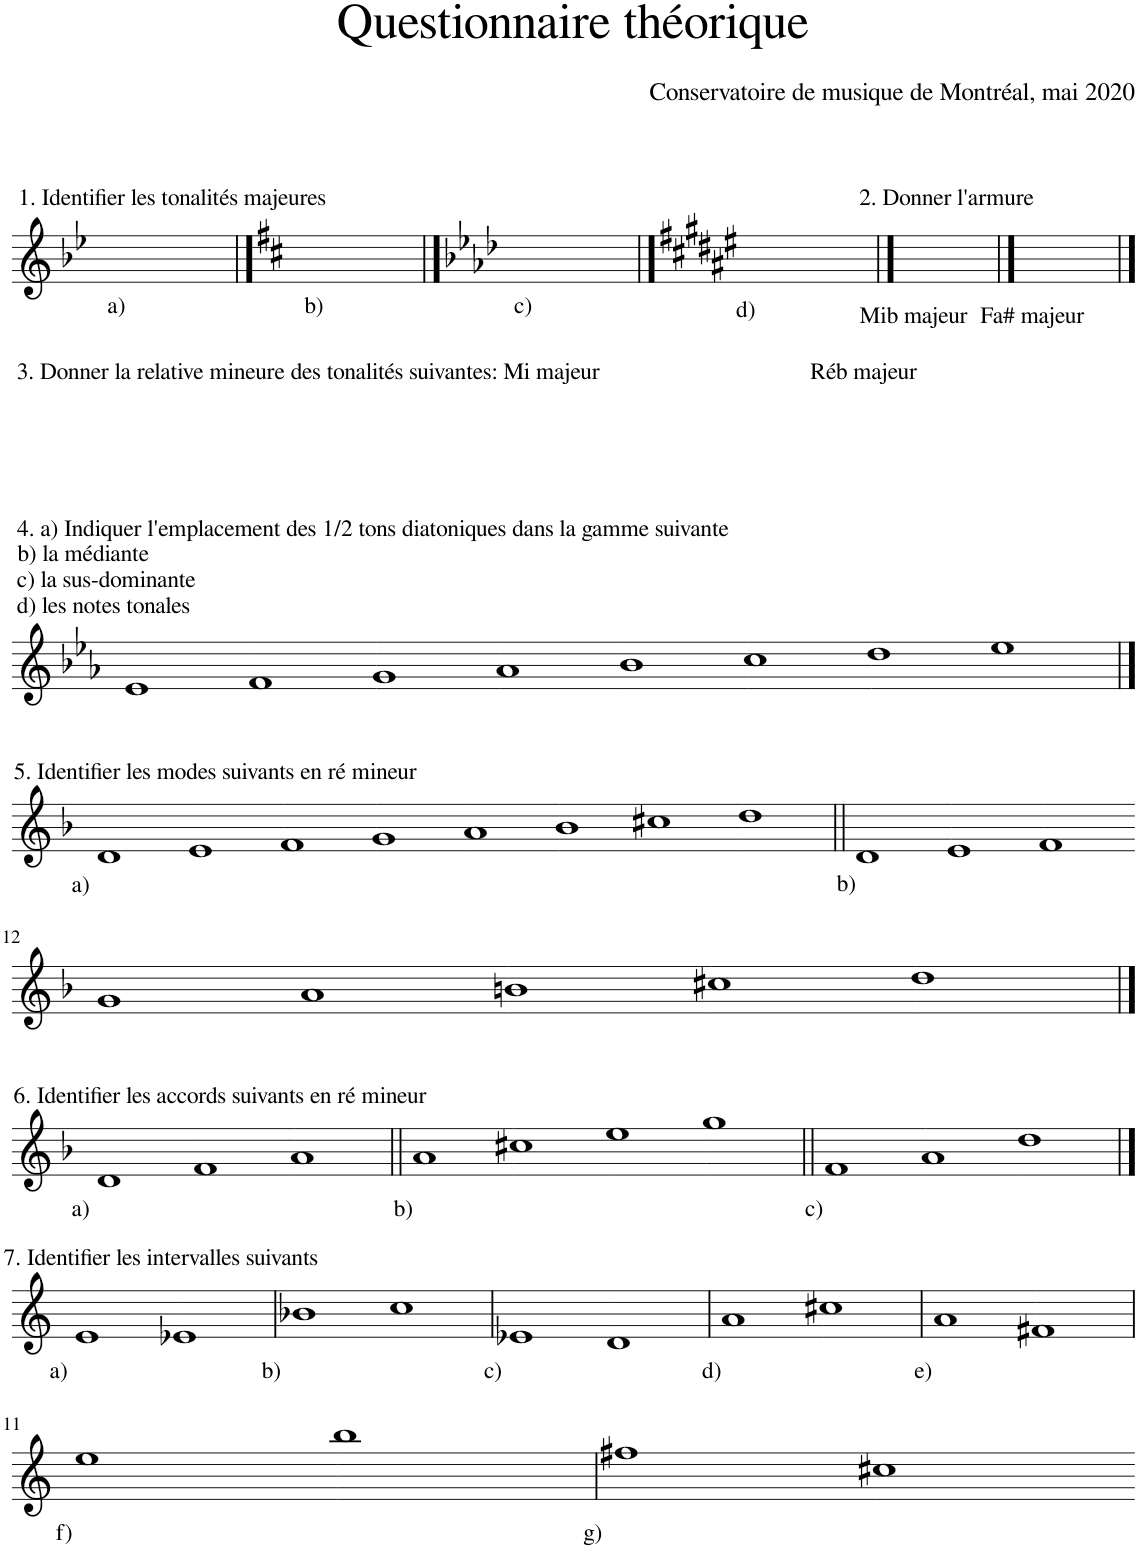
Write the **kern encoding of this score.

**kern	**text
*part1	*part1
*staff1	*staff1
*I"Piano	*
*I'Pno.	*
*clefG2	*
*k[b-e-]	*
=1	=1
!LO:TX:a:t=1. Identifier les tonalités majeures	!
!	!LO:LY:b
1ryy	a)
==2	==2
*k[f#c#]	*
!	!LO:LY:b
1ryy	b)
==3	==3
*k[b-e-a-d-]	*
!	!LO:LY:b
1ryy	c)
==4	==4
*k[f#c#g#d#a#e#]	*
!	!LO:LY:b
1ryy	d)
==5	==5
!LO:TX:a:t=2. Donner l'armure	!
!LO:TX:b:t=Mib majeur	!
1ryy	.
==6	==6
!LO:TX:b:t=Fa# majeur	!
1ryy	.
!!LO:LB:g=z
==1	==1
*k[b-e-a-]	*
!LO:TX:a:t=3. Donner la relative mineure des tonalités suivantes&colon; Mi majeur                                    Réb majeur	!
!LO:TX:a:t=4. a) Indiquer l'emplacement des 1/2 tons diatoniques dans la gamme suivante	!
!LO:TX:a:t=b) la médiante	!
!LO:TX:a:t=c) la sus-dominante	!
!LO:TX:a:t=d) les notes tonales	!
1e-	.
=2-	=2-
1f	.
=3-	=3-
1g	.
=4-	=4-
1a-	.
=5-	=5-
1b-	.
=6-	=6-
1cc	.
=7-	=7-
1dd	.
=8-	=8-
1ee-	.
!!LO:LB:g=z
==1	==1
*k[b-]	*
!LO:TX:a:t=5. Identifier les modes suivants en ré mineur	!
!LO:TX:b:t=a)	!
1d	.
=2-	=2-
1e	.
=3-	=3-
1f	.
=4-	=4-
1g	.
=5-	=5-
1a	.
=6-	=6-
1b-	.
=7-	=7-
1cc#X	.
=8-	=8-
1dd	.
=9||	=9||
!LO:TX:b:t=b)	!
1d	.
=10-	=10-
1e	.
=11-	=11-
1f	.
!!LO:LB:g=z
=12-	=12-
1g	.
=13-	=13-
1a	.
=14-	=14-
1bn	.
=15-	=15-
1cc#X	.
=16-	=16-
1dd	.
!!LO:LB:g=z
==1	==1
!LO:TX:a:t=6. Identifier les accords suivants en ré mineur	!
!LO:TX:b:t=a)	!
1d	.
=2-	=2-
1f	.
=3-	=3-
1a	.
=4||	=4||
!LO:TX:b:t=b)	!
1a	.
=5-	=5-
1cc#X	.
=6-	=6-
1ee	.
=7-	=7-
1gg	.
=8||	=8||
!LO:TX:b:t=c)	!
1f	.
=9-	=9-
1a	.
=10-	=10-
1dd	.
!!LO:LB:g=z
==1	==1
*k[]	*
!LO:TX:a:t=7. Identifier les intervalles suivants	!
!LO:TX:b:t=a)	!
1e	.
=2-	=2-
1e-X	.
=3	=3
!LO:TX:b:t=b)	!
1b-X	.
=4-	=4-
1cc	.
=5	=5
!LO:TX:b:t=c)	!
1e-X	.
=6-	=6-
1d	.
=7	=7
!LO:TX:b:t=d)	!
1a	.
=8-	=8-
1cc#X	.
=9	=9
!LO:TX:b:t=e)	!
1a	.
=10-	=10-
1f#X	.
!!LO:LB:g=z
=11	=11
!LO:TX:b:t=f)	!
1ee	.
=12-	=12-
1bb	.
=13	=13
!LO:TX:b:t=g)	!
1ff#X	.
=14-	=14-
1cc#X	.
=-	=-
*-	*-
